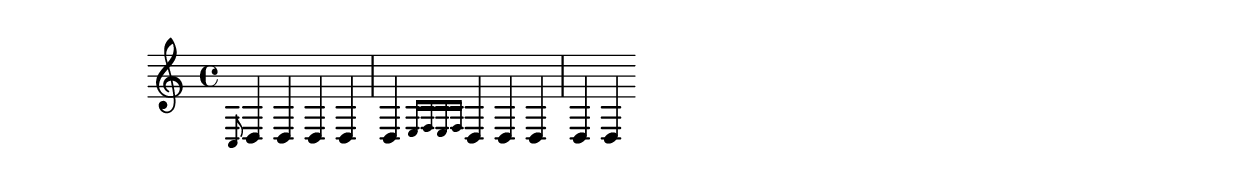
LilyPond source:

#(ly:set-option 'old-relative)
\version "2.6.0"
\header{ texidoc = "Tests MIDI output with grace notes. " }

\score { 
  \context Voice \relative c {
    \context Voice=VoiceOne
	\grace {
  \override Stem  #'stroke-style = #"grace"
   c8 
  \revert Stem #'stroke-style }
 d4 d d d d
	\grace {
  \override Stem  #'stroke-style = #"grace"
   e16 f e f 
  \revert Stem #'stroke-style }
 d4 d d d d 
	
  }
  \layout { }  
  \midi { }
}

